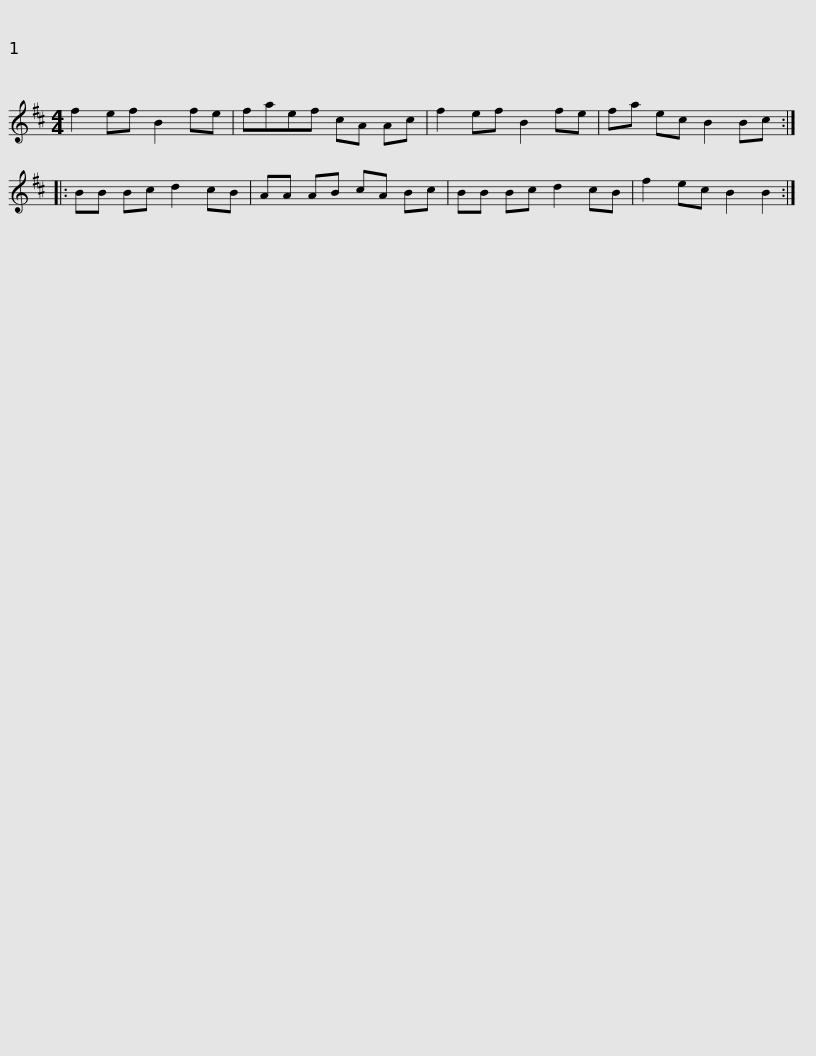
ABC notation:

X:1
L:1/8
M:4/4
I:linebreak $
K:Bmin
V:1 treble
V:1
 f2 ef B2 fe | faef cA Ac | f2 ef B2 fe | fa ec B2 Bc :: BB Bc d2 cB | %5
 AA AB cA Bc |$ BB Bc d2 cB | f2 ec B2 B2 :| %8
